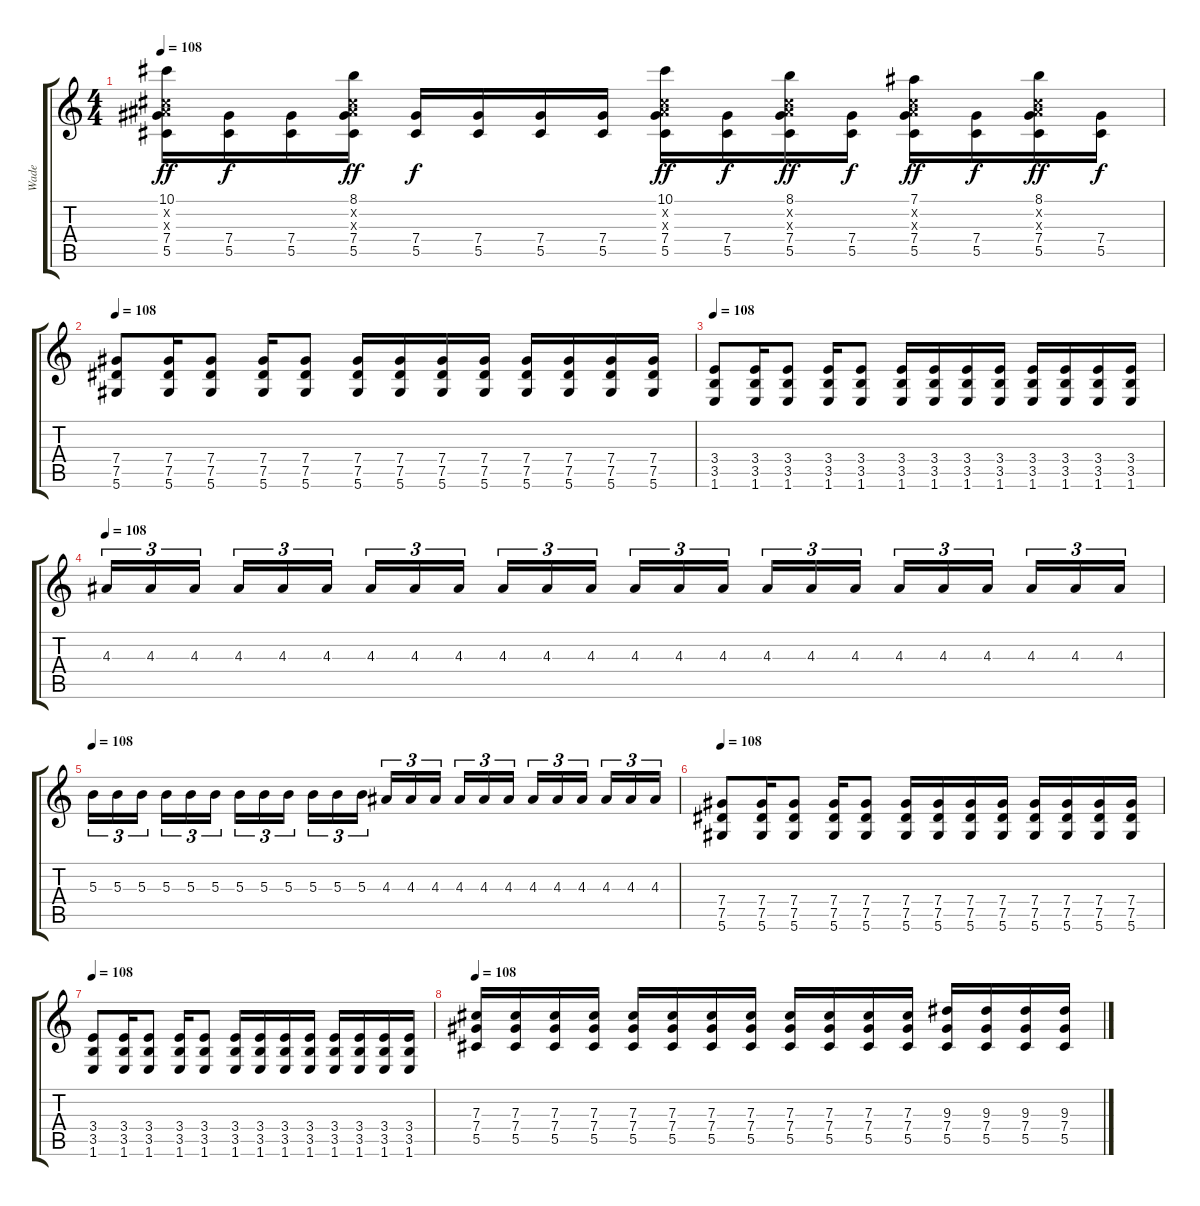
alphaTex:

\track ("Wade" "Wade") {instrument overdrivenguitar}
\staff {score tabs}
\tuning (Eb4 Bb3 Gb3 Db3 Ab2 Eb2) {hide}
\ts (4 4)
\tempo 108
\clef g2
\ks c
(10.1 0.2{x} 7.3{x} 7.4 5.5).16{dy ff balance 8} (7.4 5.5).16{dy f} (7.4 5.5).16 (8.1 0.2{x} 7.3{x} 7.4 5.5).16{dy ff} (7.4 5.5).16{dy f} (7.4 5.5).16 (7.4 5.5).16 (7.4 5.5).16 (10.1 0.2{x} 7.3{x} 7.4 5.5).16{dy ff} (7.4 5.5).16{dy f} (8.1 0.2{x} 7.3{x} 7.4 5.5).16{dy ff} (7.4 5.5).16{dy f} (7.1 0.2{x} 7.3{x} 7.4 5.5).16{dy ff} (7.4 5.5).16{dy f} (8.1 0.2{x} 7.3{x} 7.4 5.5).16{dy ff} (7.4 5.5).16{dy f} |
\tempo 108
(7.4 7.5 5.6).8{balance 0} (7.4 7.5 5.6).16 (7.4 7.5 5.6).8 (7.4 7.5 5.6).16 (7.4 7.5 5.6).8 (7.4 7.5 5.6).16 (7.4 7.5 5.6).16 (7.4 7.5 5.6).16 (7.4 7.5 5.6).16 (7.4 7.5 5.6).16 (7.4 7.5 5.6).16 (7.4 7.5 5.6).16 (7.4 7.5 5.6).16 |
\tempo 108
(3.4 3.5 1.6).8 (3.4 3.5 1.6).16 (3.4 3.5 1.6).8 (3.4 3.5 1.6).16 (3.4 3.5 1.6).8 (3.4 3.5 1.6).16 (3.4 3.5 1.6).16 (3.4 3.5 1.6).16 (3.4 3.5 1.6).16 (3.4 3.5 1.6).16 (3.4 3.5 1.6).16 (3.4 3.5 1.6).16 (3.4 3.5 1.6).16 |
\tempo 108
4.3.16{tu (3 2)} 4.3.16{tu (3 2)} 4.3.16{tu (3 2)} 4.3.16{tu (3 2)} 4.3.16{tu (3 2)} 4.3.16{tu (3 2)} 4.3.16{tu (3 2)} 4.3.16{tu (3 2)} 4.3.16{tu (3 2)} 4.3.16{tu (3 2)} 4.3.16{tu (3 2)} 4.3.16{tu (3 2)} 4.3.16{tu (3 2)} 4.3.16{tu (3 2)} 4.3.16{tu (3 2)} 4.3.16{tu (3 2)} 4.3.16{tu (3 2)} 4.3.16{tu (3 2)} 4.3.16{tu (3 2)} 4.3.16{tu (3 2)} 4.3.16{tu (3 2)} 4.3.16{tu (3 2)} 4.3.16{tu (3 2)} 4.3.16{tu (3 2)} |
\tempo 108
5.3.16{tu (3 2)} 5.3.16{tu (3 2)} 5.3.16{tu (3 2)} 5.3.16{tu (3 2)} 5.3.16{tu (3 2)} 5.3.16{tu (3 2)} 5.3.16{tu (3 2)} 5.3.16{tu (3 2)} 5.3.16{tu (3 2)} 5.3.16{tu (3 2)} 5.3.16{tu (3 2)} 5.3.16{tu (3 2)} 4.3.16{tu (3 2)} 4.3.16{tu (3 2)} 4.3.16{tu (3 2)} 4.3.16{tu (3 2)} 4.3.16{tu (3 2)} 4.3.16{tu (3 2)} 4.3.16{tu (3 2)} 4.3.16{tu (3 2)} 4.3.16{tu (3 2)} 4.3.16{tu (3 2)} 4.3.16{tu (3 2)} 4.3.16{tu (3 2)} |
\tempo 108
(7.4 7.5 5.6).8 (7.4 7.5 5.6).16 (7.4 7.5 5.6).8 (7.4 7.5 5.6).16 (7.4 7.5 5.6).8 (7.4 7.5 5.6).16 (7.4 7.5 5.6).16 (7.4 7.5 5.6).16 (7.4 7.5 5.6).16 (7.4 7.5 5.6).16 (7.4 7.5 5.6).16 (7.4 7.5 5.6).16 (7.4 7.5 5.6).16 |
\tempo 108
(3.4 3.5 1.6).8 (3.4 3.5 1.6).16 (3.4 3.5 1.6).8 (3.4 3.5 1.6).16 (3.4 3.5 1.6).8 (3.4 3.5 1.6).16 (3.4 3.5 1.6).16 (3.4 3.5 1.6).16 (3.4 3.5 1.6).16 (3.4 3.5 1.6).16 (3.4 3.5 1.6).16 (3.4 3.5 1.6).16 (3.4 3.5 1.6).16 |
\tempo 108
(7.3 7.4 5.5).16 (7.3 7.4 5.5).16 (7.3 7.4 5.5).16 (7.3 7.4 5.5).16 (7.3 7.4 5.5).16 (7.3 7.4 5.5).16 (7.3 7.4 5.5).16 (7.3 7.4 5.5).16 (7.3 7.4 5.5).16 (7.3 7.4 5.5).16 (7.3 7.4 5.5).16 (7.3 7.4 5.5).16 (9.3 7.4 5.5).16 (9.3 7.4 5.5).16 (9.3 7.4 5.5).16 (9.3 7.4 5.5).16
